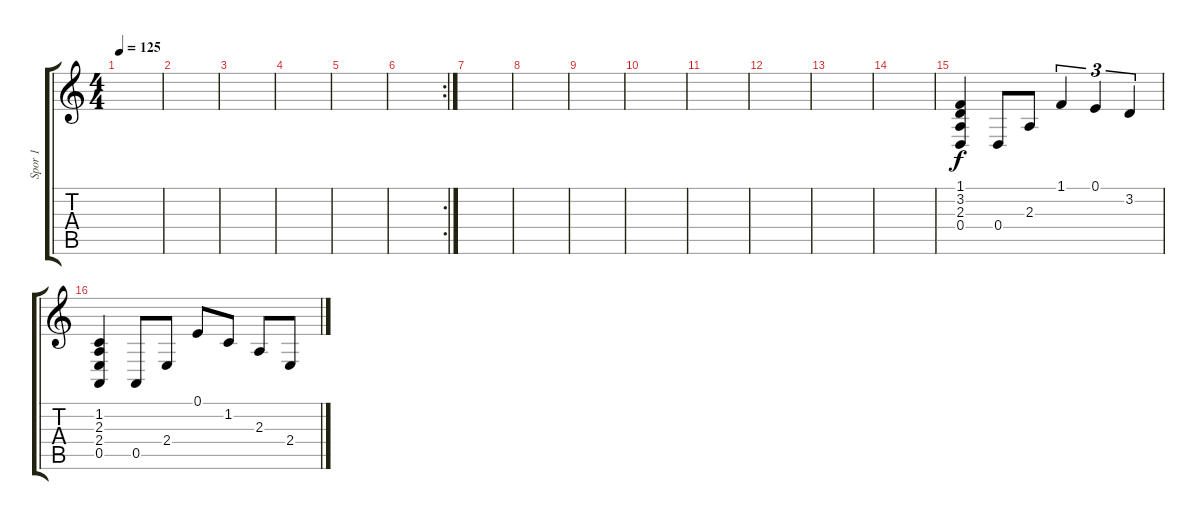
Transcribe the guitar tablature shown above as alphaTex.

\track ("Spor 1" "Spor 1") {instrument brightacousticpiano}
\staff {score tabs}
\tuning (E4 B3 G3 D3 A2 E2) {hide}
\ts (4 4)
\tempo 125
\clef g2
\ks c
|
|
|
|
|
\rc 2
|
|
|
|
|
|
|
|
|
(1.1 3.2 2.3 0.4).4 0.4.8 2.3.8 1.1.4{tu (3 2)} 0.1.4{tu (3 2)} 3.2.4{tu (3 2)} |
(1.2 2.3 2.4 0.5).4 0.5.8 2.4.8 0.1.8 1.2.8 2.3.8 2.4.8
